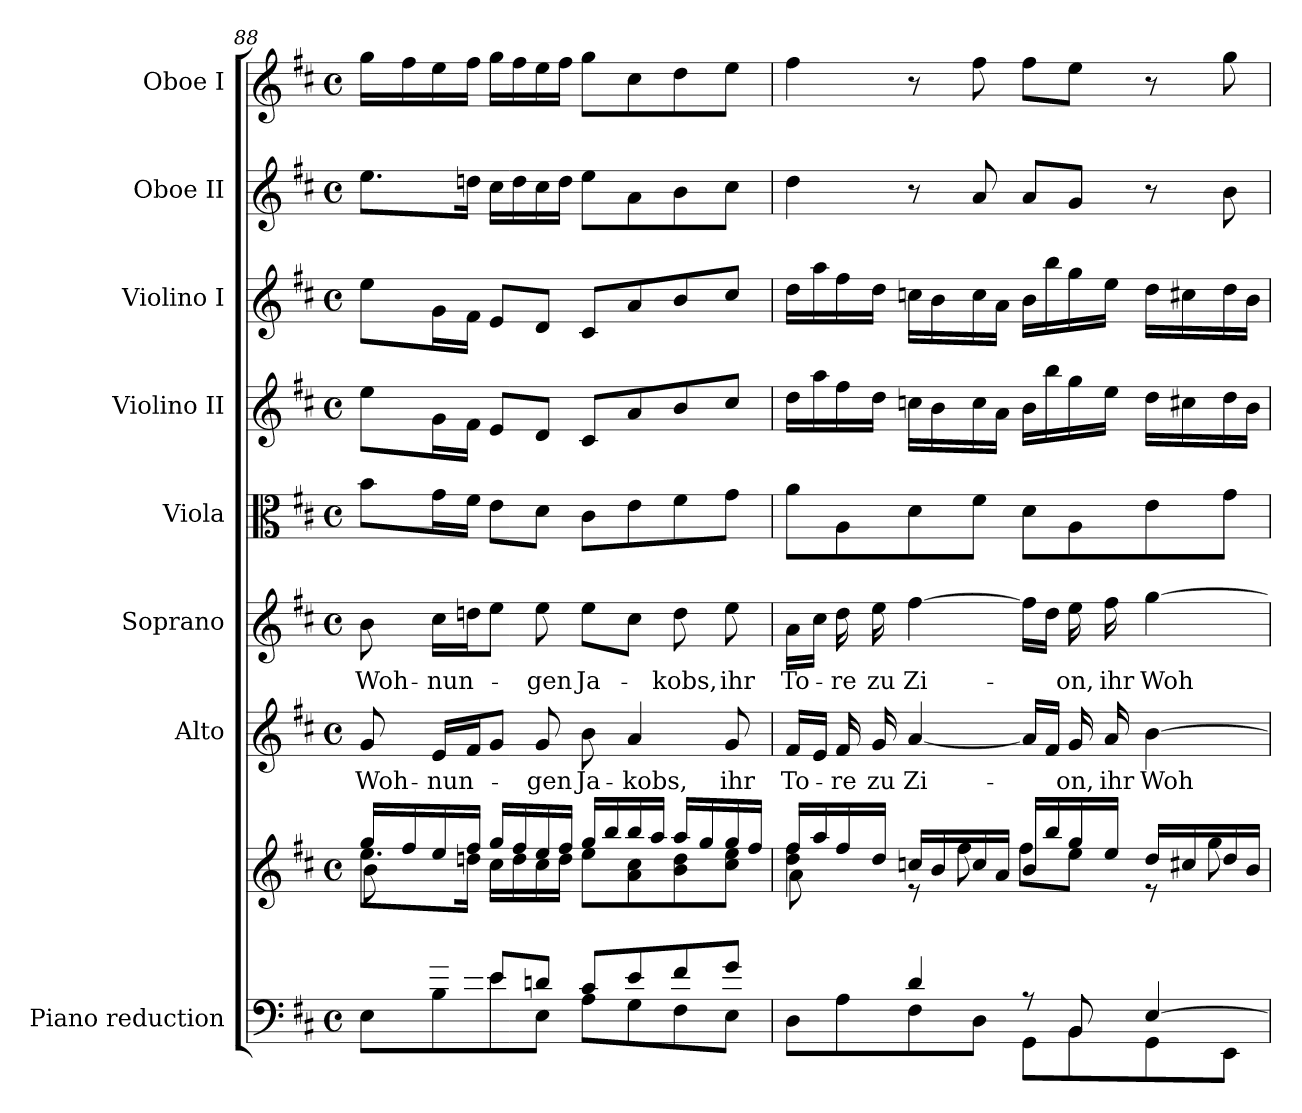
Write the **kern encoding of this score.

**kern	**kern	**kern	**text	**kern	**text	**kern	**kern	**kern	**kern	**kern
*part8	*part8	*part7	*part7	*part6	*part6	*part5	*part4	*part3	*part2	*part1
*staff9	*staff8	*staff7	*staff7	*staff6	*staff6	*staff5	*staff4	*staff3	*staff2	*staff1
*I"Piano reduction	*	*I"Alto	*	*I"Soprano	*	*I"Viola	*I"Violino II	*I"Violino I	*I"Oboe II	*I"Oboe I
*I'Pno	*	*	*	*	*	*I'Vla	*I'Vln	*I'Vln	*I'Ob	*I'Ob
*clefF4	*clefG2	*clefG2	*	*clefG2	*	*clefC3	*clefG2	*clefG2	*clefG2	*clefG2
*k[f#c#]	*k[f#c#]	*k[f#c#]	*	*k[f#c#]	*	*k[f#c#]	*k[f#c#]	*k[f#c#]	*k[f#c#]	*k[f#c#]
*M4/4	*M4/4	*M4/4	*	*M4/4	*	*M4/4	*M4/4	*M4/4	*M4/4	*M4/4
*met(c)	*met(c)	*met(c)	*	*met(c)	*	*met(c)	*met(c)	*met(c)	*met(c)	*met(c)
=88	=88	=88	=88	=88	=88	=88	=88	=88	=88	=88
*^	*^	*	*	*	*	*	*	*	*	*
*	*	*	*^	*	*	*	*	*	*	*	*	*
!	!	!	!	!	!	!LO:LY:b	!	!LO:LY:b	!	!	!	!	!
8ryy	8E\L	16gg/LL	8.ee\L	8b\L	8g/	Woh-	8b\	Woh-	8b\L	8ee\L	8ee\L	8.ee\L	16gg\LL
.	.	16ff#/	.	.	.	.	.	.	.	.	.	.	16ff#\
!	!	!	!	!	!	!LO:LY:b	!	!LO:LY:b	!	!	!	!	!
16g/L	8B\	16ee/	.	2..ryy	16e/LL	-nun-	16cc#\LL	-nun-	16g\L	16g\L	16g\L	.	16ee\
16f#/JJ	.	16ff#/JJ	16ddn\Jk	.	16f#/J	.	16ddn\J	.	16f#\JJ	16f#\JJ	16f#\JJ	16ddn\Jk	16ff#\JJ
8e/L	8e\	16gg/LL	16cc#\LL	.	8g/J	.	8ee\J	.	8e\L	8e/L	8e/L	16cc#\LL	16gg\LL
.	.	16ff#/	16dd\	.	.	.	.	.	.	.	.	16dd\	16ff#\
!	!	!	!	!	!	!LO:LY:b	!	!LO:LY:b	!	!	!	!	!
8dn/J	8E\J	16ee/	16cc#\	.	8g/	-gen	8ee\	-gen	8d\J	8d/J	8d/J	16cc#\	16ee\
.	.	16ff#/JJ	16dd\JJ	.	.	.	.	.	.	.	.	16dd\JJ	16ff#\JJ
!	!	!	!	!	!	!LO:LY:b	!	!LO:LY:b	!	!	!	!	!
8c#/L	8A\L	16gg/LL	8ee\L	.	8b\	Ja-	8ee\L	Ja-	8c#\L	8c#/L	8c#/L	8ee\L	8gg\L
.	.	16bb/	.	.	.	.	.	.	.	.	.	.	.
!	!	!	!	!	!	!LO:LY:b	!	!	!	!	!	!	!
8e/	8G\	16bb/	8a\ 8cc#\	.	4a/	-kobs,	8cc#\J	.	8e\	8a/	8a/	8a\	8cc#\
.	.	16aa/JJ	.	.	.	.	.	.	.	.	.	.	.
!	!	!	!	!	!	!	!	!LO:LY:b	!	!	!	!	!
8f#/	8F#\	16aa/LL	8b\ 8dd\	.	.	.	8dd\	-kobs,	8f#\	8b/	8b/	8b\	8dd\
.	.	16gg/	.	.	.	.	.	.	.	.	.	.	.
!	!	!	!	!	!	!LO:LY:b	!	!LO:LY:b	!	!	!	!	!
8g/J	8E\J	16gg/	8cc#\ 8ee\J	.	8g/	ihr	8ee\	ihr	8g\J	8cc#/J	8cc#/J	8cc#\J	8ee\J
.	.	16ff#/JJ	.	.	.	.	.	.	.	.	.	.	.
=89	=89	=89	=89	=89	=89	=89	=89	=89	=89	=89	=89	=89	=89
!	!	!	!	!	!	!LO:LY:b	!	!LO:LY:b	!	!	!	!	!
8ryy	8D\L	16ff#/LL	4dd\ 4ff#\	8a\L	16f#/LL	To-	16a\LL	To-	8a\L	16dd\LL	16dd\LL	4dd\	4ff#\
.	.	16aa/	.	.	16e/JJ	.	16cc#\JJ	.	.	16aa\	16aa\	.	.
!	!	!	!	!	!	!LO:LY:b	!	!LO:LY:b	!	!	!	!	!
8A/J	8A\	16ff#/	.	2..ryy	16f#/	-re	16dd\	-re	8A\	16ff#\	16ff#\	.	.
!	!	!	!	!	!	!LO:LY:b	!	!LO:LY:b	!	!	!	!	!
.	.	16dd/JJ	.	.	16g/	zu	16ee\	zu	.	16dd\JJ	16dd\JJ	.	.
!	!	!	!	!	!	!LO:LY:b	!	!LO:LY:b	!	!	!	!	!
4d/	8F#\	16ccn/LL	8r	.	[4a/	Zi-	[4ff#\	Zi-	8d\	16ccn\LL	16ccn\LL	8r	8r
.	.	16b/	.	.	.	.	.	.	.	16b\	16b\	.	.
.	8D\J	16cc/	8ff#\	.	.	.	.	.	8f#\J	16cc\	16cc\	8a/	8ff#\
.	.	16a/JJ	.	.	.	.	.	.	.	16a\JJ	16a\JJ	.	.
8r	8GG\L	16b/LL	8ff#\L	.	16a/LL]	.	16ff#\LL]	.	8d\L	16b\LL	16b\LL	8a/L	8ff#\L
.	.	16bb/	.	.	16f#/JJ	.	16dd\JJ	.	.	16bb\	16bb\	.	.
!	!	!	!	!	!	!LO:LY:b	!	!LO:LY:b	!	!	!	!	!
8BB/	8BB\	16gg/	8ee\J	.	16g/	-on,	16ee\	-on,	8A\	16gg\	16gg\	8g/J	8ee\J
!	!	!	!	!	!	!LO:LY:b	!	!LO:LY:b	!	!	!	!	!
.	.	16ee/JJ	.	.	16a/	ihr	16ff#\	ihr	.	16ee\JJ	16ee\JJ	.	.
!	!	!	!	!	!	!LO:LY:b	!	!LO:LY:b	!	!	!	!	!
[4E/	8GG\	16dd/LL	8r	.	[4b\	Woh-	[4gg\	Woh-	8e\	16dd\LL	16dd\LL	8r	8r
.	.	16cc#X/	.	.	.	.	.	.	.	16cc#X\	16cc#X\	.	.
.	8EE\J	16dd/	8gg\	.	.	.	.	.	8g\J	16dd\	16dd\	8b\	8gg\
.	.	16b/JJ	.	.	.	.	.	.	.	16b\JJ	16b\JJ	.	.
*v	*v	*	*	*	*	*	*	*	*	*	*	*	*
*	*v	*v	*v	*	*	*	*	*	*	*	*	*
=	=	=	=	=	=	=	=	=	=	=
*-	*-	*-	*-	*-	*-	*-	*-	*-	*-	*-
